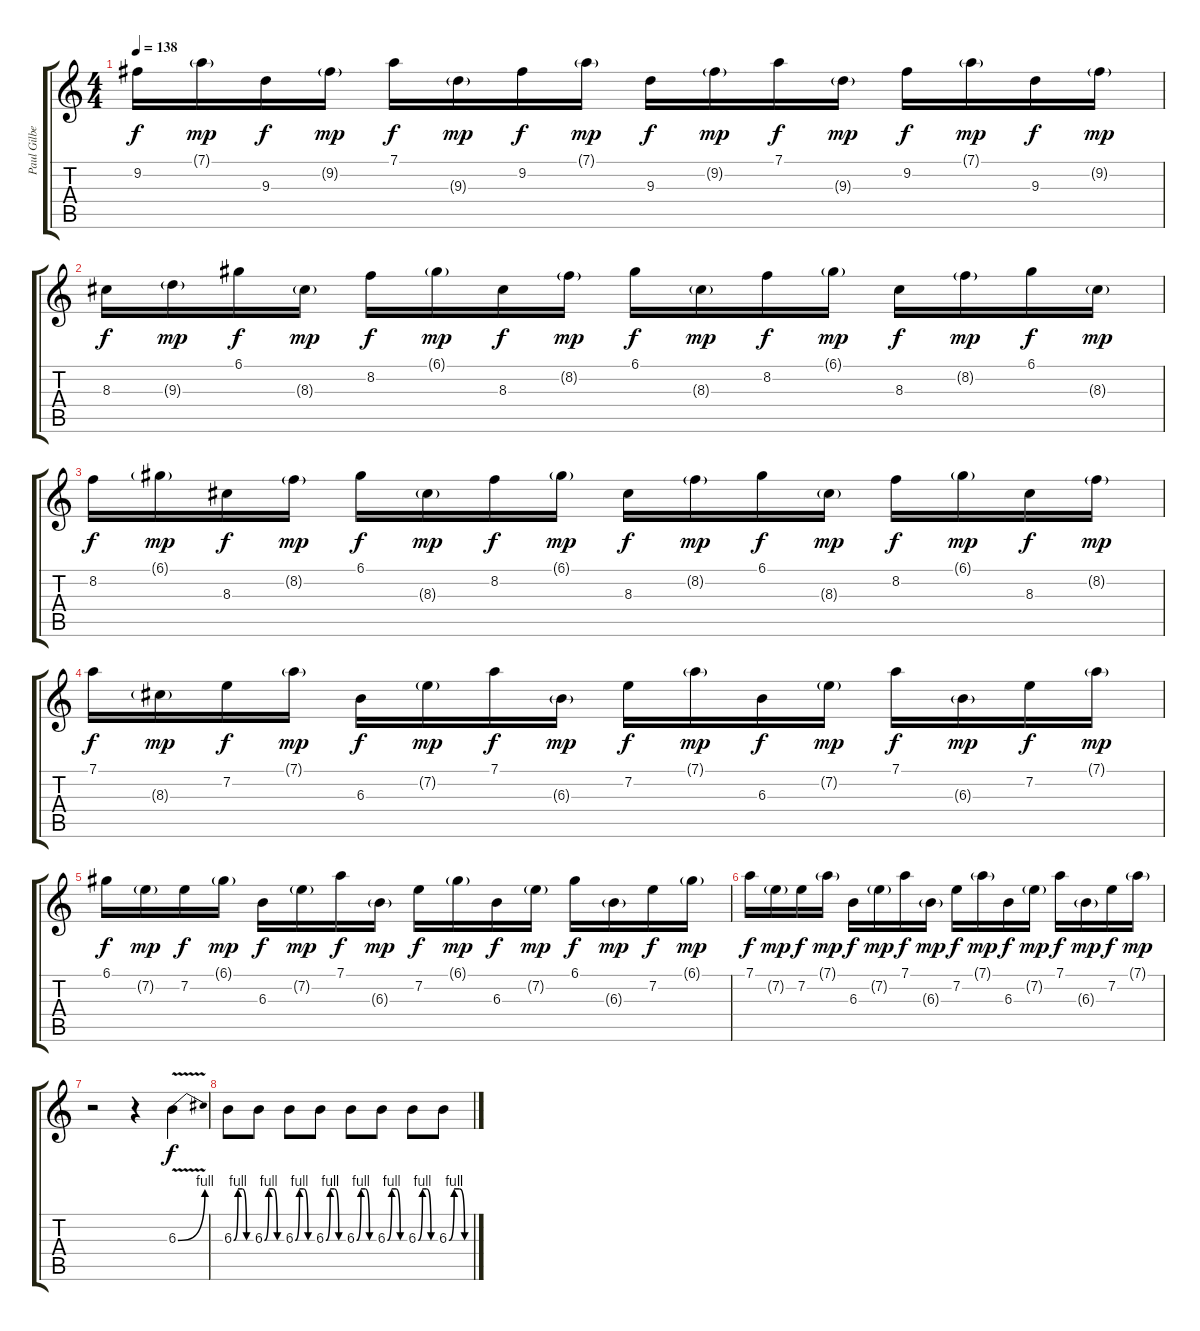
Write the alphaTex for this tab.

\track ("Paul Gilbert Lead" "Paul Gilbe") {instrument distortionguitar}
\staff {score tabs}
\tuning (D4 A3 F3 C3 G2 D2) {hide}
\ts (4 4)
\tempo 138
\clef g2
\ks c
9.2.16{dy f} 7.1{g}.16{dy mp} 9.3.16{dy f} 9.2{g}.16{dy mp} 7.1.16{dy f} 9.3{g}.16{dy mp} 9.2.16{dy f} 7.1{g}.16{dy mp} 9.3.16{dy f} 9.2{g}.16{dy mp} 7.1.16{dy f} 9.3{g}.16{dy mp} 9.2.16{dy f} 7.1{g}.16{dy mp} 9.3.16{dy f} 9.2{g}.16{dy mp} |
8.3.16{dy f} 9.3{g}.16{dy mp} 6.1.16{dy f} 8.3{g}.16{dy mp} 8.2.16{dy f} 6.1{g}.16{dy mp} 8.3.16{dy f} 8.2{g}.16{dy mp} 6.1.16{dy f} 8.3{g}.16{dy mp} 8.2.16{dy f} 6.1{g}.16{dy mp} 8.3.16{dy f} 8.2{g}.16{dy mp} 6.1.16{dy f} 8.3{g}.16{dy mp} |
8.2.16{dy f} 6.1{g}.16{dy mp} 8.3.16{dy f} 8.2{g}.16{dy mp} 6.1.16{dy f} 8.3{g}.16{dy mp} 8.2.16{dy f} 6.1{g}.16{dy mp} 8.3.16{dy f} 8.2{g}.16{dy mp} 6.1.16{dy f} 8.3{g}.16{dy mp} 8.2.16{dy f} 6.1{g}.16{dy mp} 8.3.16{dy f} 8.2{g}.16{dy mp} |
7.1.16{dy f} 8.3{g}.16{dy mp} 7.2.16{dy f} 7.1{g}.16{dy mp} 6.3.16{dy f} 7.2{g}.16{dy mp} 7.1.16{dy f} 6.3{g}.16{dy mp} 7.2.16{dy f} 7.1{g}.16{dy mp} 6.3.16{dy f} 7.2{g}.16{dy mp} 7.1.16{dy f} 6.3{g}.16{dy mp} 7.2.16{dy f} 7.1{g}.16{dy mp} |
6.1.16{dy f} 7.2{g}.16{dy mp} 7.2.16{dy f} 6.1{g}.16{dy mp} 6.3.16{dy f} 7.2{g}.16{dy mp} 7.1.16{dy f} 6.3{g}.16{dy mp} 7.2.16{dy f} 6.1{g}.16{dy mp} 6.3.16{dy f} 7.2{g}.16{dy mp} 6.1.16{dy f} 6.3{g}.16{dy mp} 7.2.16{dy f} 6.1{g}.16{dy mp} |
7.1.16{dy f} 7.2{g}.16{dy mp} 7.2.16{dy f} 7.1{g}.16{dy mp} 6.3.16{dy f} 7.2{g}.16{dy mp} 7.1.16{dy f} 6.3{g}.16{dy mp} 7.2.16{dy f} 7.1{g}.16{dy mp} 6.3.16{dy f} 7.2{g}.16{dy mp} 7.1.16{dy f} 6.3{g}.16{dy mp} 7.2.16{dy f} 7.1{g}.16{dy mp} |
r.2 r.4 6.3{be (bend 0 0 60 4) v}.4{dy f} |
6.3{be (custom 0 0 15 4 30 4 45 0 60 0)}.8 6.3{be (custom 0 0 15 4 30 4 45 0 60 0)}.8 6.3{be (custom 0 0 15 4 30 4 45 0 60 0)}.8 6.3{be (custom 0 0 15 4 30 4 45 0 60 0)}.8 6.3{be (custom 0 0 15 4 30 4 45 0 60 0)}.8 6.3{be (custom 0 0 15 4 30 4 45 0 60 0)}.8 6.3{be (custom 0 0 15 4 30 4 45 0 60 0)}.8 6.3{be (custom 0 0 15 4 30 4 45 0 60 0)}.8
